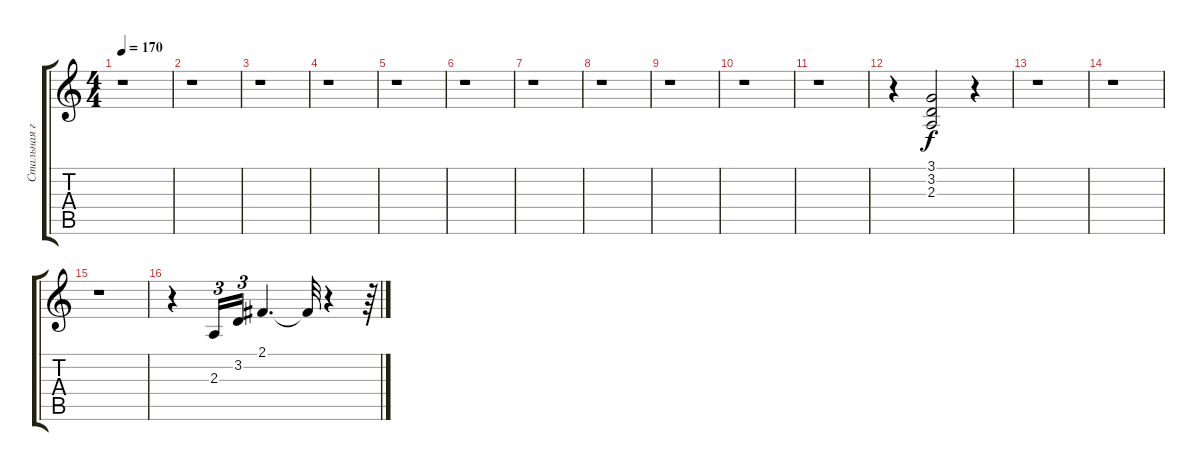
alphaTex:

\track ("Стальная гитара" "Стальная г") {instrument koto}
\staff {score tabs}
\tuning (E4 B3 G3 D3 A2 E2) {hide}
\ts (4 4)
\tempo 170
\clef g2
\ks c
r.1{dy f} |
r.1 |
r.1 |
r.1 |
r.1 |
r.1 |
r.1 |
r.1 |
r.1 |
r.1 |
r.1 |
r.4 (3.1 3.2 2.3).2 r.4 |
r.1 |
r.1 |
r.1 |
r.4 2.3.16{tu (3 2)} 3.2.16{tu (3 2)} 2.1.4{d} 2.1{t}.32 r.4 r.64{tu (3 2)}
